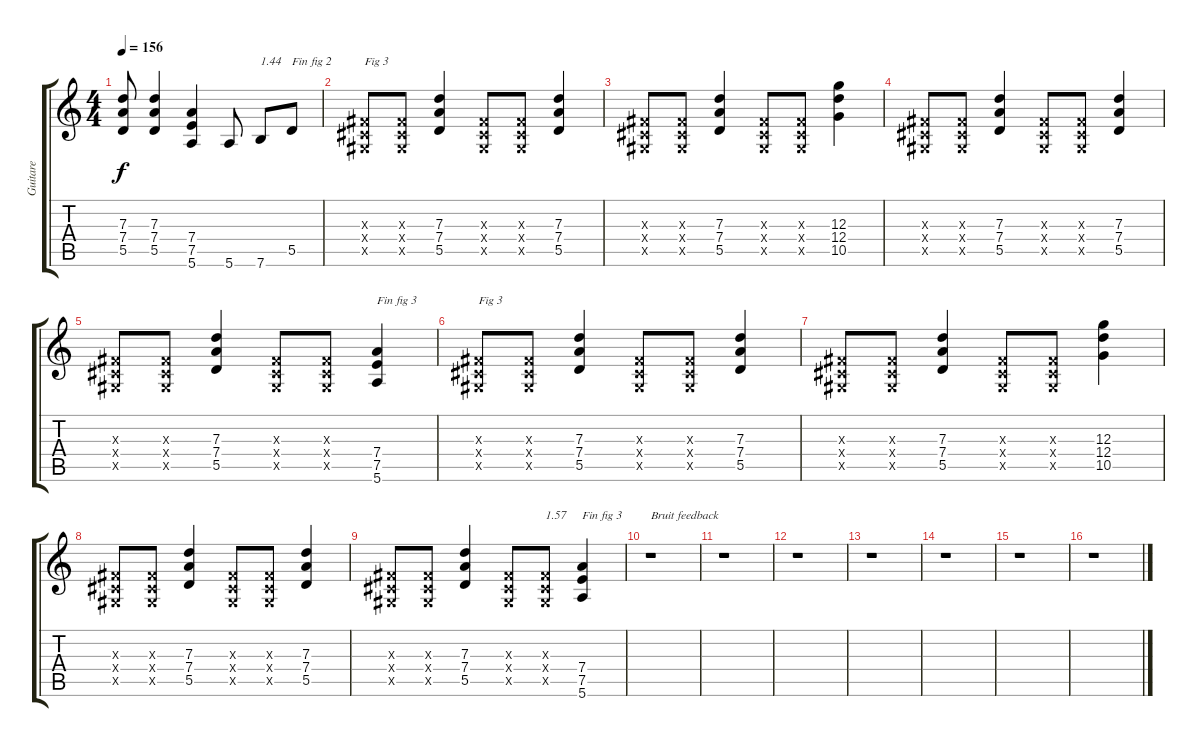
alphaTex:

\track ("Guitare" "Guitare") {instrument distortionguitar}
\staff {score tabs}
\tuning (E4 B3 G3 D3 A2 E2) {hide}
\ts (4 4)
\tempo 156
\clef g2
\ks c
(7.3 7.4 5.5).8{dy f} (7.3 7.4 5.5).4 (7.4 7.5 5.6).4 5.6.8 7.6.8{txt "1.44"} 5.5.8{txt "Fin fig 2"} |
(-1.3{x} -1.4{x} -1.5{x}).8{txt "Fig 3"} (-1.3{x} -1.4{x} -1.5{x}).8 (7.3 7.4 5.5).4 (-1.3{x} -1.4{x} -1.5{x}).8 (-1.3{x} -1.4{x} -1.5{x}).8 (7.3 7.4 5.5).4 |
(-1.3{x} -1.4{x} -1.5{x}).8 (-1.3{x} -1.4{x} -1.5{x}).8 (7.3 7.4 5.5).4 (-1.3{x} -1.4{x} -1.5{x}).8 (-1.3{x} -1.4{x} -1.5{x}).8 (12.3 12.4 10.5).4 |
(-1.3{x} -1.4{x} -1.5{x}).8 (-1.3{x} -1.4{x} -1.5{x}).8 (7.3 7.4 5.5).4 (-1.3{x} -1.4{x} -1.5{x}).8 (-1.3{x} -1.4{x} -1.5{x}).8 (7.3 7.4 5.5).4 |
(-1.3{x} -1.4{x} -1.5{x}).8 (-1.3{x} -1.4{x} -1.5{x}).8 (7.3 7.4 5.5).4 (-1.3{x} -1.4{x} -1.5{x}).8 (-1.3{x} -1.4{x} -1.5{x}).8 (7.4 7.5 5.6).4{txt "Fin fig 3"} |
(-1.3{x} -1.4{x} -1.5{x}).8{txt "Fig 3"} (-1.3{x} -1.4{x} -1.5{x}).8 (7.3 7.4 5.5).4 (-1.3{x} -1.4{x} -1.5{x}).8 (-1.3{x} -1.4{x} -1.5{x}).8 (7.3 7.4 5.5).4 |
(-1.3{x} -1.4{x} -1.5{x}).8 (-1.3{x} -1.4{x} -1.5{x}).8 (7.3 7.4 5.5).4 (-1.3{x} -1.4{x} -1.5{x}).8 (-1.3{x} -1.4{x} -1.5{x}).8 (12.3 12.4 10.5).4 |
(-1.3{x} -1.4{x} -1.5{x}).8 (-1.3{x} -1.4{x} -1.5{x}).8 (7.3 7.4 5.5).4 (-1.3{x} -1.4{x} -1.5{x}).8 (-1.3{x} -1.4{x} -1.5{x}).8 (7.3 7.4 5.5).4 |
(-1.3{x} -1.4{x} -1.5{x}).8 (-1.3{x} -1.4{x} -1.5{x}).8 (7.3 7.4 5.5).4 (-1.3{x} -1.4{x} -1.5{x}).8 (-1.3{x} -1.4{x} -1.5{x}).8{txt "1.57"} (7.4 7.5 5.6).4{txt "Fin fig 3"} |
r.1{txt "Bruit feedback"} |
r.1 |
r.1 |
r.1 |
r.1 |
r.1 |
r.1
